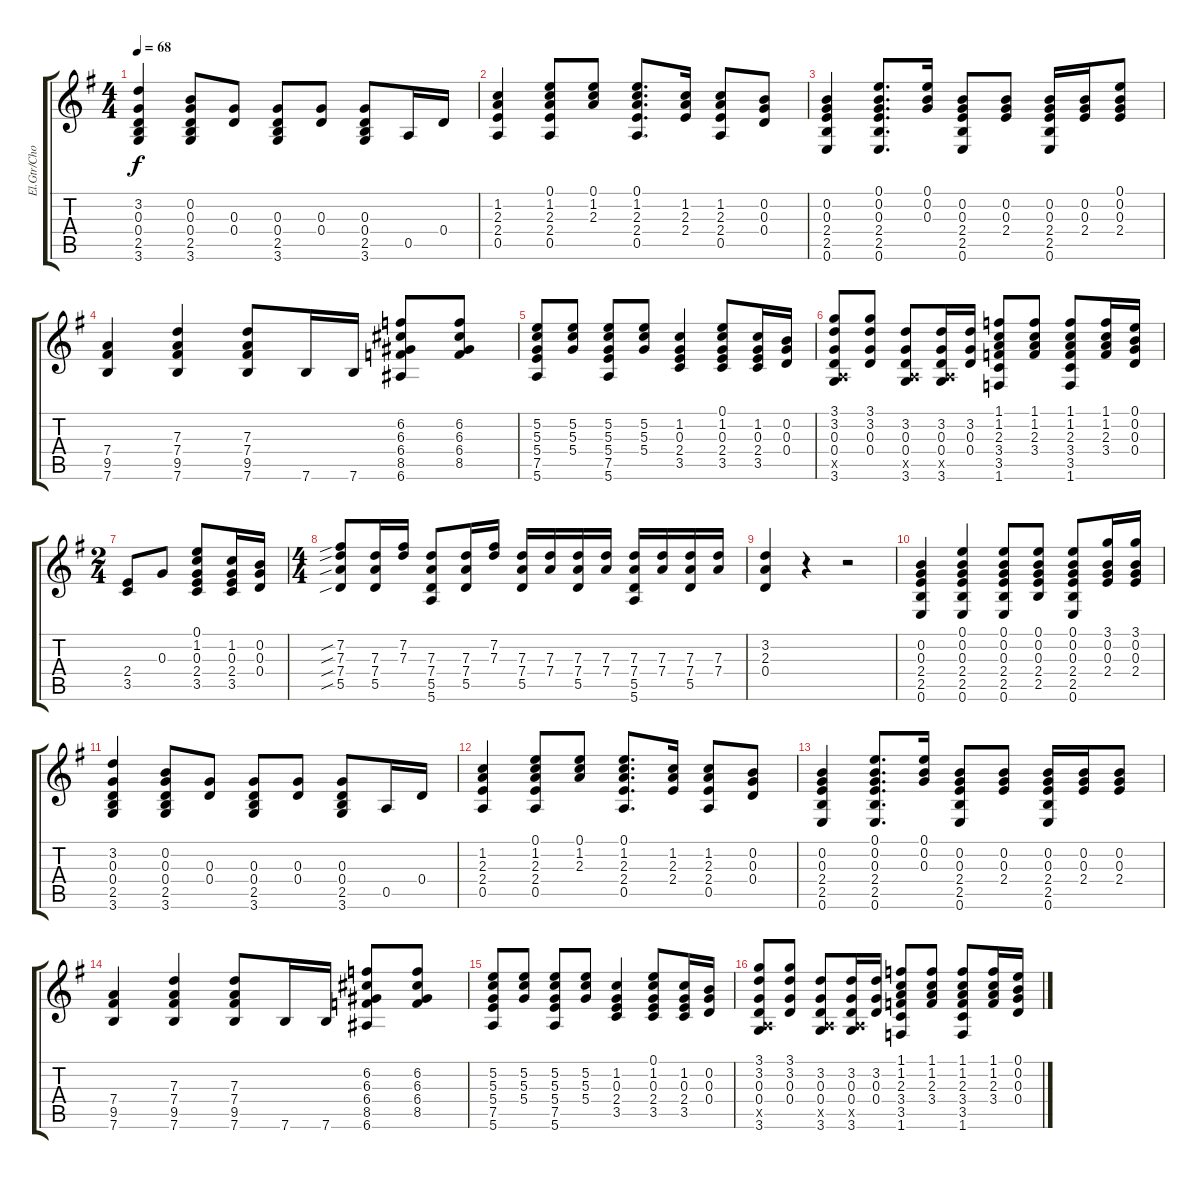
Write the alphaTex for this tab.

\track ("El.Gtr/Chorus" "El.Gtr/Cho") {instrument electricguitarjazz}
\staff {score tabs}
\tuning (E4 B3 G3 D3 A2 E2) {hide}
\ts (4 4)
\tempo 68
\clef g2
\ks g
(3.2 0.3 0.4 2.5 3.6).4{dy f} (0.2 0.3 0.4 2.5 3.6).8 (0.3 0.4).8 (0.3 0.4 2.5 3.6).8 (0.3 0.4).8 (0.3 0.4 2.5 3.6).8 0.5.16 0.4.16 |
(1.2 2.3 2.4 0.5).4 (0.1 1.2 2.3 2.4 0.5).8 (0.1 1.2 2.3).8 (0.1 1.2 2.3 2.4 0.5).8{d} (1.2 2.3 2.4).16 (1.2 2.3 2.4 0.5).8 (0.2 0.3 0.4).8 |
(0.2 0.3 2.4 2.5 0.6).4 (0.1 0.2 0.3 2.4 2.5 0.6).8{d} (0.1 0.2 0.3).16 (0.2 0.3 2.4 2.5 0.6).8 (0.2 0.3 2.4).8 (0.2 0.3 2.4 2.5 0.6).16 (0.2 0.3 2.4).16 (0.1 0.2 0.3 2.4).8 |
(7.4 9.5 7.6).4 (7.3 7.4 9.5 7.6).4 (7.3 7.4 9.5 7.6).8 7.6.16 7.6.16 (6.2 6.3 6.4 8.5 6.6).8 (6.2 6.3 6.4 8.5).8 |
(5.2 5.3 5.4 7.5 5.6).8 (5.2 5.3 5.4).8 (5.2 5.3 5.4 7.5 5.6).8 (5.2 5.3 5.4).8 (1.2 0.3 2.4 3.5).4 (0.1 1.2 0.3 2.4 3.5).8 (1.2 0.3 2.4 3.5).16 (0.2 0.3 0.4).16 |
(3.1 3.2 0.3 0.4 0.5{x} 3.6).8 (3.1 3.2 0.3 0.4).8 (3.2 0.3 0.4 0.5{x} 3.6).8 (3.2 0.3 0.4 0.5{x} 3.6).16 (3.2 0.3 0.4).16 (1.1 1.2 2.3 3.4 3.5 1.6).8 (1.1 1.2 2.3 3.4).8 (1.1 1.2 2.3 3.4 3.5 1.6).8 (1.1 1.2 2.3 3.4).16 (0.1 0.2 0.3 0.4).16 |
\ts (2 4)
(2.4 3.5).8 0.3.8 (0.1 1.2 0.3 2.4 3.5).8 (1.2 0.3 2.4 3.5).16 (0.2 0.3 0.4).16 |
\ts (4 4)
(7.2{sib} 7.3{sib} 7.4{sib} 5.5{sib}).8 (7.3 7.4 5.5).16 (7.2 7.3).16 (7.3 7.4 5.5 5.6).8 (7.3 7.4 5.5).16 (7.2 7.3).16 (7.3 7.4 5.5).16 (7.3 7.4).16 (7.3 7.4 5.5).16 (7.3 7.4).16 (7.3 7.4 5.5 5.6).16 (7.3 7.4).16 (7.3 7.4 5.5).16 (7.3 7.4).16 |
(3.2 2.3 0.4).4 r.4 r.2 |
(0.2 0.3 2.4 2.5 0.6).4 (0.1 0.2 0.3 2.4 2.5 0.6).4 (0.1 0.2 0.3 2.4 2.5 0.6).8 (0.1 0.2 0.3 2.4 2.5).8 (0.1 0.2 0.3 2.4 2.5 0.6).8 (3.1 0.2 0.3 2.4).16 (3.1 0.2 0.3 2.4).16 |
(3.2 0.3 0.4 2.5 3.6).4 (0.2 0.3 0.4 2.5 3.6).8 (0.3 0.4).8 (0.3 0.4 2.5 3.6).8 (0.3 0.4).8 (0.3 0.4 2.5 3.6).8 0.5.16 0.4.16 |
(1.2 2.3 2.4 0.5).4 (0.1 1.2 2.3 2.4 0.5).8 (0.1 1.2 2.3).8 (0.1 1.2 2.3 2.4 0.5).8{d} (1.2 2.3 2.4).16 (1.2 2.3 2.4 0.5).8 (0.2 0.3 0.4).8 |
(0.2 0.3 2.4 2.5 0.6).4 (0.1 0.2 0.3 2.4 2.5 0.6).8{d} (0.1 0.2 0.3).16 (0.2 0.3 2.4 2.5 0.6).8 (0.2 0.3 2.4).8 (0.2 0.3 2.4 2.5 0.6).16 (0.2 0.3 2.4).16 (0.2 0.3 2.4).8 |
(7.4 9.5 7.6).4 (7.3 7.4 9.5 7.6).4 (7.3 7.4 9.5 7.6).8 7.6.16 7.6.16 (6.2 6.3 6.4 8.5 6.6).8 (6.2 6.3 6.4 8.5).8 |
(5.2 5.3 5.4 7.5 5.6).8 (5.2 5.3 5.4).8 (5.2 5.3 5.4 7.5 5.6).8 (5.2 5.3 5.4).8 (1.2 0.3 2.4 3.5).4 (0.1 1.2 0.3 2.4 3.5).8 (1.2 0.3 2.4 3.5).16 (0.2 0.3 0.4).16 |
(3.1 3.2 0.3 0.4 0.5{x} 3.6).8 (3.1 3.2 0.3 0.4).8 (3.2 0.3 0.4 0.5{x} 3.6).8 (3.2 0.3 0.4 0.5{x} 3.6).16 (3.2 0.3 0.4).16 (1.1 1.2 2.3 3.4 3.5 1.6).8 (1.1 1.2 2.3 3.4).8 (1.1 1.2 2.3 3.4 3.5 1.6).8 (1.1 1.2 2.3 3.4).16 (0.1 0.2 0.3 0.4).16
